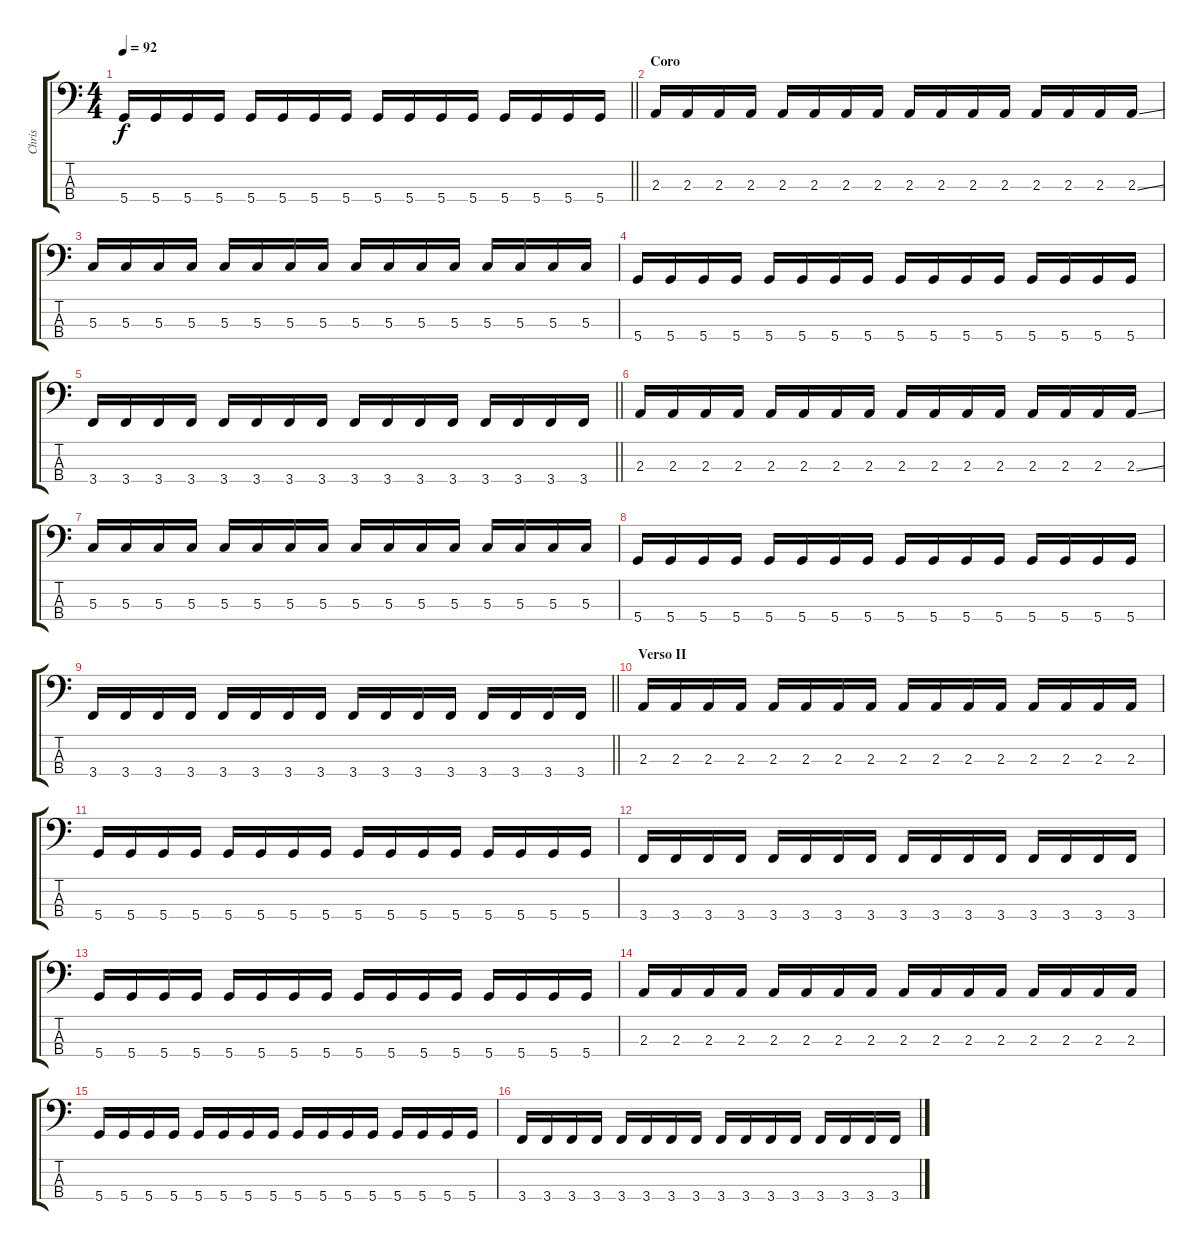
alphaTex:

\track ("Chris" "Chris") {instrument electricbasspick}
\staff {score tabs}
\tuning (F2 C2 G1 D1) {hide}
\ts (4 4)
\tempo 92
\clef f4
\barLineRight lightlight
\ks c
5.4.16{dy f} 5.4.16 5.4.16 5.4.16 5.4.16 5.4.16 5.4.16 5.4.16 5.4.16 5.4.16 5.4.16 5.4.16 5.4.16 5.4.16 5.4.16 5.4.16 |
\section ("" "Coro")
2.3.16 2.3.16 2.3.16 2.3.16 2.3.16 2.3.16 2.3.16 2.3.16 2.3.16 2.3.16 2.3.16 2.3.16 2.3.16 2.3.16 2.3.16 2.3{ss}.16 |
5.3.16 5.3.16 5.3.16 5.3.16 5.3.16 5.3.16 5.3.16 5.3.16 5.3.16 5.3.16 5.3.16 5.3.16 5.3.16 5.3.16 5.3.16 5.3.16 |
5.4.16 5.4.16 5.4.16 5.4.16 5.4.16 5.4.16 5.4.16 5.4.16 5.4.16 5.4.16 5.4.16 5.4.16 5.4.16 5.4.16 5.4.16 5.4.16 |
\barLineRight lightlight
3.4.16 3.4.16 3.4.16 3.4.16 3.4.16 3.4.16 3.4.16 3.4.16 3.4.16 3.4.16 3.4.16 3.4.16 3.4.16 3.4.16 3.4.16 3.4.16 |
2.3.16 2.3.16 2.3.16 2.3.16 2.3.16 2.3.16 2.3.16 2.3.16 2.3.16 2.3.16 2.3.16 2.3.16 2.3.16 2.3.16 2.3.16 2.3{ss}.16 |
5.3.16 5.3.16 5.3.16 5.3.16 5.3.16 5.3.16 5.3.16 5.3.16 5.3.16 5.3.16 5.3.16 5.3.16 5.3.16 5.3.16 5.3.16 5.3.16 |
5.4.16 5.4.16 5.4.16 5.4.16 5.4.16 5.4.16 5.4.16 5.4.16 5.4.16 5.4.16 5.4.16 5.4.16 5.4.16 5.4.16 5.4.16 5.4.16 |
\barLineRight lightlight
3.4.16 3.4.16 3.4.16 3.4.16 3.4.16 3.4.16 3.4.16 3.4.16 3.4.16 3.4.16 3.4.16 3.4.16 3.4.16 3.4.16 3.4.16 3.4.16 |
\section ("" "Verso II")
2.3.16 2.3.16 2.3.16 2.3.16 2.3.16 2.3.16 2.3.16 2.3.16 2.3.16 2.3.16 2.3.16 2.3.16 2.3.16 2.3.16 2.3.16 2.3.16 |
5.4.16 5.4.16 5.4.16 5.4.16 5.4.16 5.4.16 5.4.16 5.4.16 5.4.16 5.4.16 5.4.16 5.4.16 5.4.16 5.4.16 5.4.16 5.4.16 |
3.4.16 3.4.16 3.4.16 3.4.16 3.4.16 3.4.16 3.4.16 3.4.16 3.4.16 3.4.16 3.4.16 3.4.16 3.4.16 3.4.16 3.4.16 3.4.16 |
5.4.16 5.4.16 5.4.16 5.4.16 5.4.16 5.4.16 5.4.16 5.4.16 5.4.16 5.4.16 5.4.16 5.4.16 5.4.16 5.4.16 5.4.16 5.4.16 |
2.3.16 2.3.16 2.3.16 2.3.16 2.3.16 2.3.16 2.3.16 2.3.16 2.3.16 2.3.16 2.3.16 2.3.16 2.3.16 2.3.16 2.3.16 2.3.16 |
5.4.16 5.4.16 5.4.16 5.4.16 5.4.16 5.4.16 5.4.16 5.4.16 5.4.16 5.4.16 5.4.16 5.4.16 5.4.16 5.4.16 5.4.16 5.4.16 |
3.4.16 3.4.16 3.4.16 3.4.16 3.4.16 3.4.16 3.4.16 3.4.16 3.4.16 3.4.16 3.4.16 3.4.16 3.4.16 3.4.16 3.4.16 3.4.16
